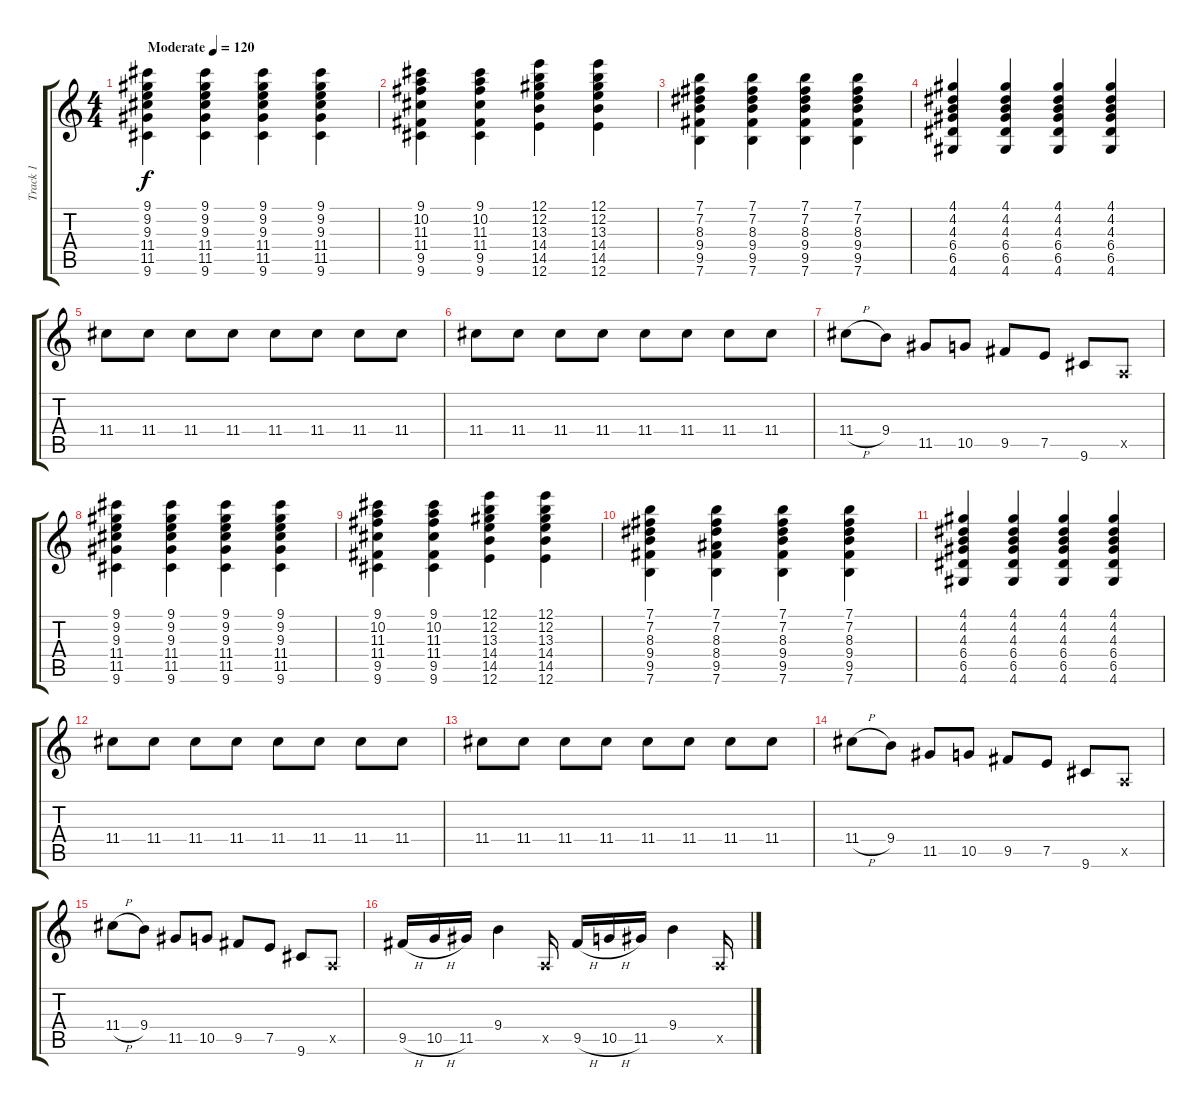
\track ("Track 1" "Track 1") {instrument acousticguitarsteel}
\staff {score tabs}
\tuning (E4 B3 G3 D3 A2 E2) {hide}
\ts (4 4)
\tempo (120 "Moderate")
\clef g2
\ks c
(9.1 9.2 9.3 11.4 11.5 9.6).4{dy f instrument acousticguitarsteel} (9.1 9.2 9.3 11.4 11.5 9.6).4 (9.1 9.2 9.3 11.4 11.5 9.6).4 (9.1 9.2 9.3 11.4 11.5 9.6).4 |
(9.1 10.2 11.3 11.4 9.5 9.6).4 (9.1 10.2 11.3 11.4 9.5 9.6).4 (12.1 12.2 13.3 14.4 14.5 12.6).4 (12.1 12.2 13.3 14.4 14.5 12.6).4 |
(7.1 7.2 8.3 9.4 9.5 7.6).4 (7.1 7.2 8.3 9.4 9.5 7.6).4 (7.1 7.2 8.3 9.4 9.5 7.6).4 (7.1 7.2 8.3 9.4 9.5 7.6).4 |
(4.1 4.2 4.3 6.4 6.5 4.6).4 (4.1 4.2 4.3 6.4 6.5 4.6).4 (4.1 4.2 4.3 6.4 6.5 4.6).4 (4.1 4.2 4.3 6.4 6.5 4.6).4 |
11.4.8 11.4.8 11.4.8 11.4.8 11.4.8 11.4.8 11.4.8 11.4.8 |
11.4.8 11.4.8 11.4.8 11.4.8 11.4.8 11.4.8 11.4.8 11.4.8 |
11.4{h}.8 9.4.8 11.5.8 10.5.8 9.5.8 7.5.8 9.6.8 0.5{x}.8 |
(9.1 9.2 9.3 11.4 11.5 9.6).4 (9.1 9.2 9.3 11.4 11.5 9.6).4 (9.1 9.2 9.3 11.4 11.5 9.6).4 (9.1 9.2 9.3 11.4 11.5 9.6).4 |
(9.1 10.2 11.3 11.4 9.5 9.6).4 (9.1 10.2 11.3 11.4 9.5 9.6).4 (12.1 12.2 13.3 14.4 14.5 12.6).4 (12.1 12.2 13.3 14.4 14.5 12.6).4 |
(7.1 7.2 8.3 9.4 9.5 7.6).4 (7.1 7.2 8.3 8.4 9.5 7.6).4 (7.1 7.2 8.3 9.4 9.5 7.6).4 (7.1 7.2 8.3 9.4 9.5 7.6).4 |
(4.1 4.2 4.3 6.4 6.5 4.6).4 (4.1 4.2 4.3 6.4 6.5 4.6).4 (4.1 4.2 4.3 6.4 6.5 4.6).4 (4.1 4.2 4.3 6.4 6.5 4.6).4 |
11.4.8 11.4.8 11.4.8 11.4.8 11.4.8 11.4.8 11.4.8 11.4.8 |
11.4.8 11.4.8 11.4.8 11.4.8 11.4.8 11.4.8 11.4.8 11.4.8 |
11.4{h}.8 9.4.8 11.5.8 10.5.8 9.5.8 7.5.8 9.6.8 0.5{x}.8 |
11.4{h}.8 9.4.8 11.5.8 10.5.8 9.5.8 7.5.8 9.6.8 0.5{x}.8 |
9.5{h}.16 10.5{h}.16 11.5.16 9.4.4 0.5{x}.16 9.5{h}.16 10.5{h}.16 11.5.16 9.4.4 0.5{x}.16
